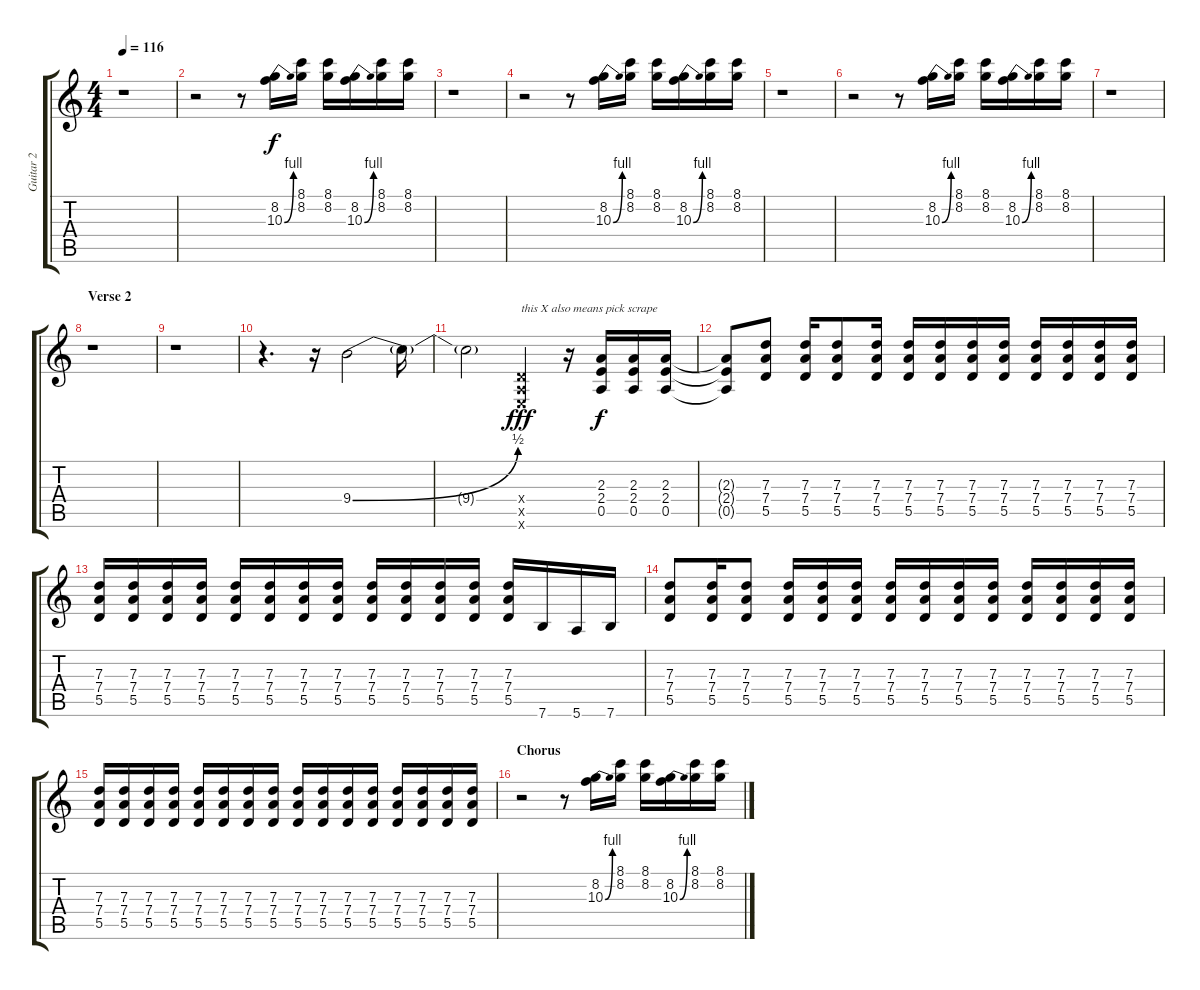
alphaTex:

\track ("Guitar 2" "Guitar 2") {instrument distortionguitar}
\staff {score tabs}
\tuning (E4 B3 G3 D3 A2 E2) {hide}
\ts (4 4)
\tempo 116
\clef g2
\ks c
r.1{dy f} |
r.2 r.8 (8.2 10.3{be (bend 0 0 60 4)}).16 (8.1 8.2).16 (8.1 8.2).16 (8.2 10.3{be (bend 0 0 60 4)}).16 (8.1 8.2).16 (8.1 8.2).16 |
r.1 |
r.2 r.8 (8.2 10.3{be (bend 0 0 60 4)}).16 (8.1 8.2).16 (8.1 8.2).16 (8.2 10.3{be (bend 0 0 60 4)}).16 (8.1 8.2).16 (8.1 8.2).16 |
r.1 |
r.2 r.8 (8.2 10.3{be (bend 0 0 60 4)}).16 (8.1 8.2).16 (8.1 8.2).16 (8.2 10.3{be (bend 0 0 60 4)}).16 (8.1 8.2).16 (8.1 8.2).16 |
r.1 |
\section ("" "Verse 2")
r.1 |
r.1 |
r.4{d} r.16 9.4{be (bend 0 0 60 2)}.2 9.4{t}.16 |
9.4{t}.2 (0.4{x} 0.5{x} 0.6{x}).4{txt "this X also means pick scrape" dy fff} r.16 (2.3 2.4 0.5).16{dy f} (2.3 2.4 0.5).16 (2.3 2.4 0.5).16 |
(2.3{t} 2.4{t} 0.5{t}).8 (7.3 7.4 5.5).8 (7.3 7.4 5.5).16 (7.3 7.4 5.5).8 (7.3 7.4 5.5).16 (7.3 7.4 5.5).16 (7.3 7.4 5.5).16 (7.3 7.4 5.5).16 (7.3 7.4 5.5).16 (7.3 7.4 5.5).16 (7.3 7.4 5.5).16 (7.3 7.4 5.5).16 (7.3 7.4 5.5).16 |
(7.3 7.4 5.5).16 (7.3 7.4 5.5).16 (7.3 7.4 5.5).16 (7.3 7.4 5.5).16 (7.3 7.4 5.5).16 (7.3 7.4 5.5).16 (7.3 7.4 5.5).16 (7.3 7.4 5.5).16 (7.3 7.4 5.5).16 (7.3 7.4 5.5).16 (7.3 7.4 5.5).16 (7.3 7.4 5.5).16 (7.3 7.4 5.5).16 7.6.16 5.6.16 7.6.16 |
(7.3 7.4 5.5).8 (7.3 7.4 5.5).16 (7.3 7.4 5.5).8 (7.3 7.4 5.5).16 (7.3 7.4 5.5).16 (7.3 7.4 5.5).16 (7.3 7.4 5.5).16 (7.3 7.4 5.5).16 (7.3 7.4 5.5).16 (7.3 7.4 5.5).16 (7.3 7.4 5.5).16 (7.3 7.4 5.5).16 (7.3 7.4 5.5).16 (7.3 7.4 5.5).16 |
(7.3 7.4 5.5).16 (7.3 7.4 5.5).16 (7.3 7.4 5.5).16 (7.3 7.4 5.5).16 (7.3 7.4 5.5).16 (7.3 7.4 5.5).16 (7.3 7.4 5.5).16 (7.3 7.4 5.5).16 (7.3 7.4 5.5).16 (7.3 7.4 5.5).16 (7.3 7.4 5.5).16 (7.3 7.4 5.5).16 (7.3 7.4 5.5).16 (7.3 7.4 5.5).16 (7.3 7.4 5.5).16 (7.3 7.4 5.5).16 |
\section ("" "Chorus")
r.2 r.8 (8.2 10.3{be (bend 0 0 60 4)}).16 (8.1 8.2).16 (8.1 8.2).16 (8.2 10.3{be (bend 0 0 60 4)}).16 (8.1 8.2).16 (8.1 8.2).16
